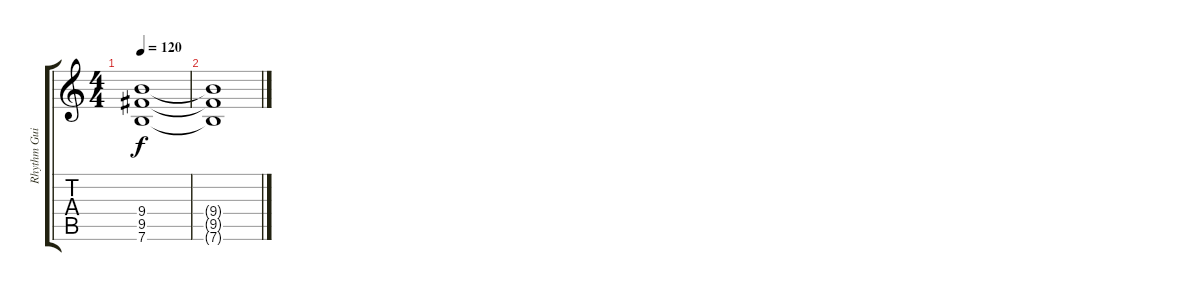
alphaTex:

\track ("Rhythm Guitar" "Rhythm Gui") {instrument distortionguitar}
\staff {score tabs}
\tuning (E4 B3 G3 D3 A2 E2) {hide}
\ts (4 4)
\tempo 120
\clef g2
\ks c
(9.4 9.5 7.6).1{dy f} |
(9.4{t} 9.5{t} 7.6{t}).1
